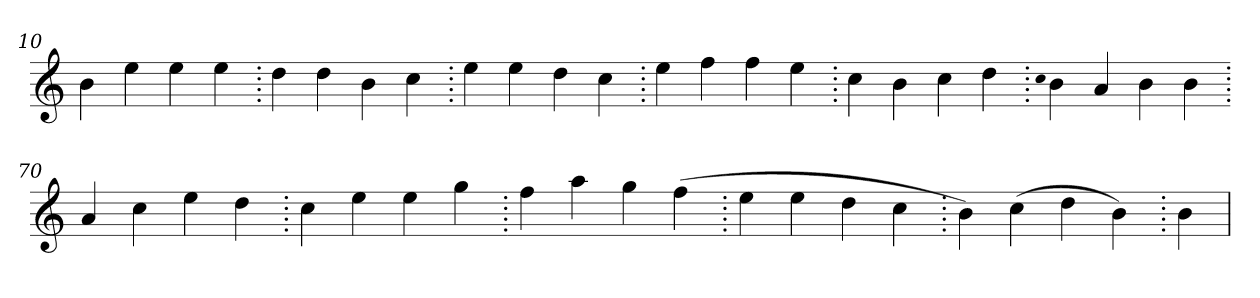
**kern
*part1
*staff1
*clefG2
=10.
4b
4ee
4ee
4ee
=20.
4dd
4dd
4b
4cc
=30.
4ee
4ee
4dd
4cc
=40.
4ee
4ff
4ff
4ee
=50.
4cc
4b
4cc
4dd
=60.
qqcc
4b
4a
4b
4b
=70.
4a
4cc
4ee
4dd
=80.
4cc
4ee
4ee
4gg
=90.
4ff
4aa
4gg
(>4ff
=100.
4ee
4ee
4dd
4cc
=110.
4b)
(>4cc
4dd
4b)
=120.
4b
=
*-
